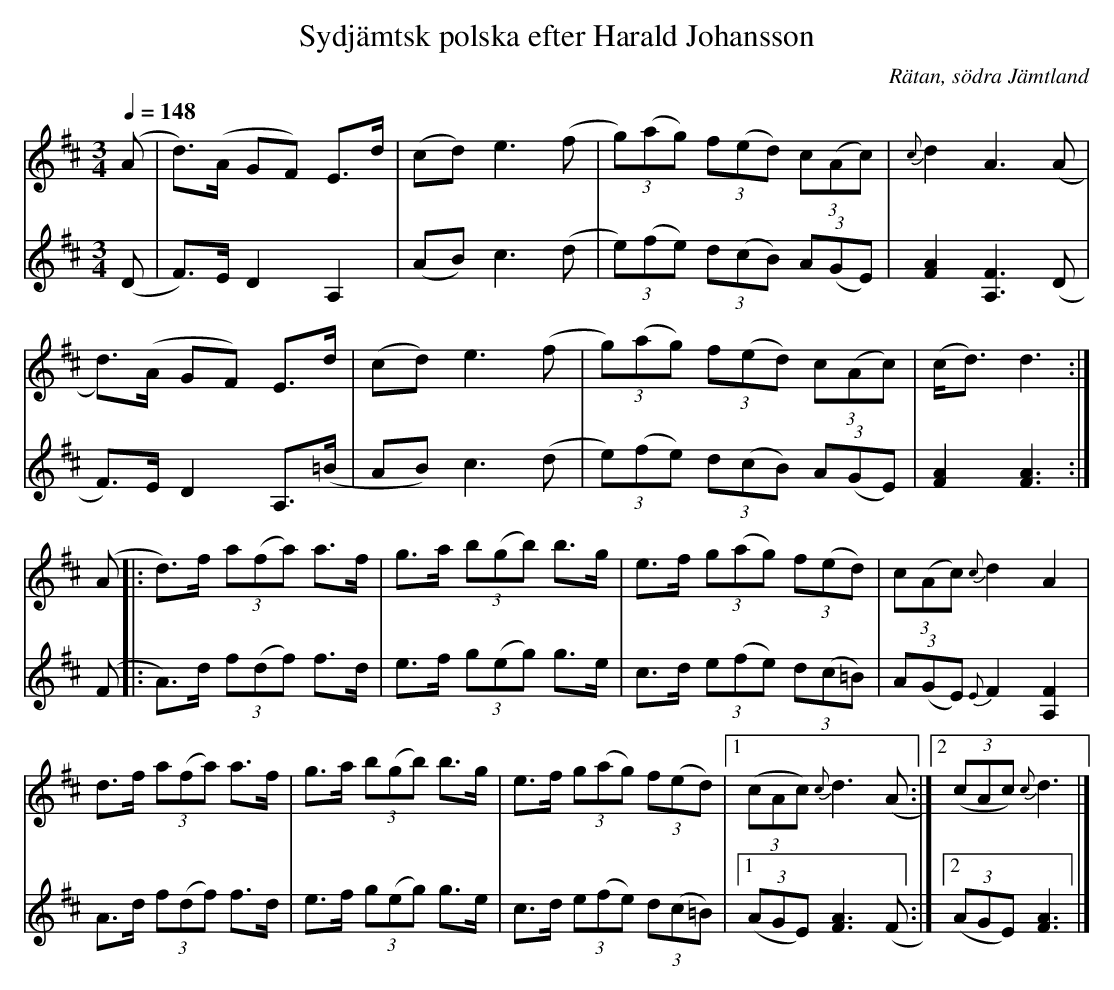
X:1
T:Sydjämtsk polska efter Harald Johansson
O:Rätan, södra Jämtland
M:3/4
Q:1/4=148
L:1/8
K:D
V:1
(A|d>)(A GF) E>d|(cd) e3 (f|(3g)(ag) (3f(ed) (3c(Ac)|{c}d2 A3(A|!
d>)(A GF) E>d|(cd) e3 (f|(3g)(ag) (3f(ed) (3c(Ac)|(c<d) d3:|!
(A|:d>)f (3a(fa) a>f|g>a (3b(gb) b>g|e>f (3g(ag) (3f(ed)|(3c(Ac) {c}d2 A2|!
d>f (3a(fa) a>f|g>a (3b(gb) b>g|e>f (3g(ag) (3f(ed)|[1(3(cAc) {c}d3(A:|[2((3cAc) {c}d3|]
V:2
(D|F>)E D2 A,2|(AB) ¨c3 (d|(3e)(fe) (3d(cB) (3A(GE)|[F2A2][A,3F3](D|!
F>)E D2 A,>(=B|AB) ¨c3 (d|(3e)(fe) (3d(cB) (3A(GE)|[F2A2][F3A3]:|!
(F|:A>)d (3f(df) f>d|e>f (3g(eg) g>e|c>d (3e(fe) (3d(c=B)|(3A(GE) {E}F2 [A,2F2]|!
A>d (3f(df) f>d|e>f (3g(eg) g>e|c>d (3e(fe) (3d(c=B)|[1(3(AGE) [F3A3](F:|[2(3(AGE) [F3A3]|]
